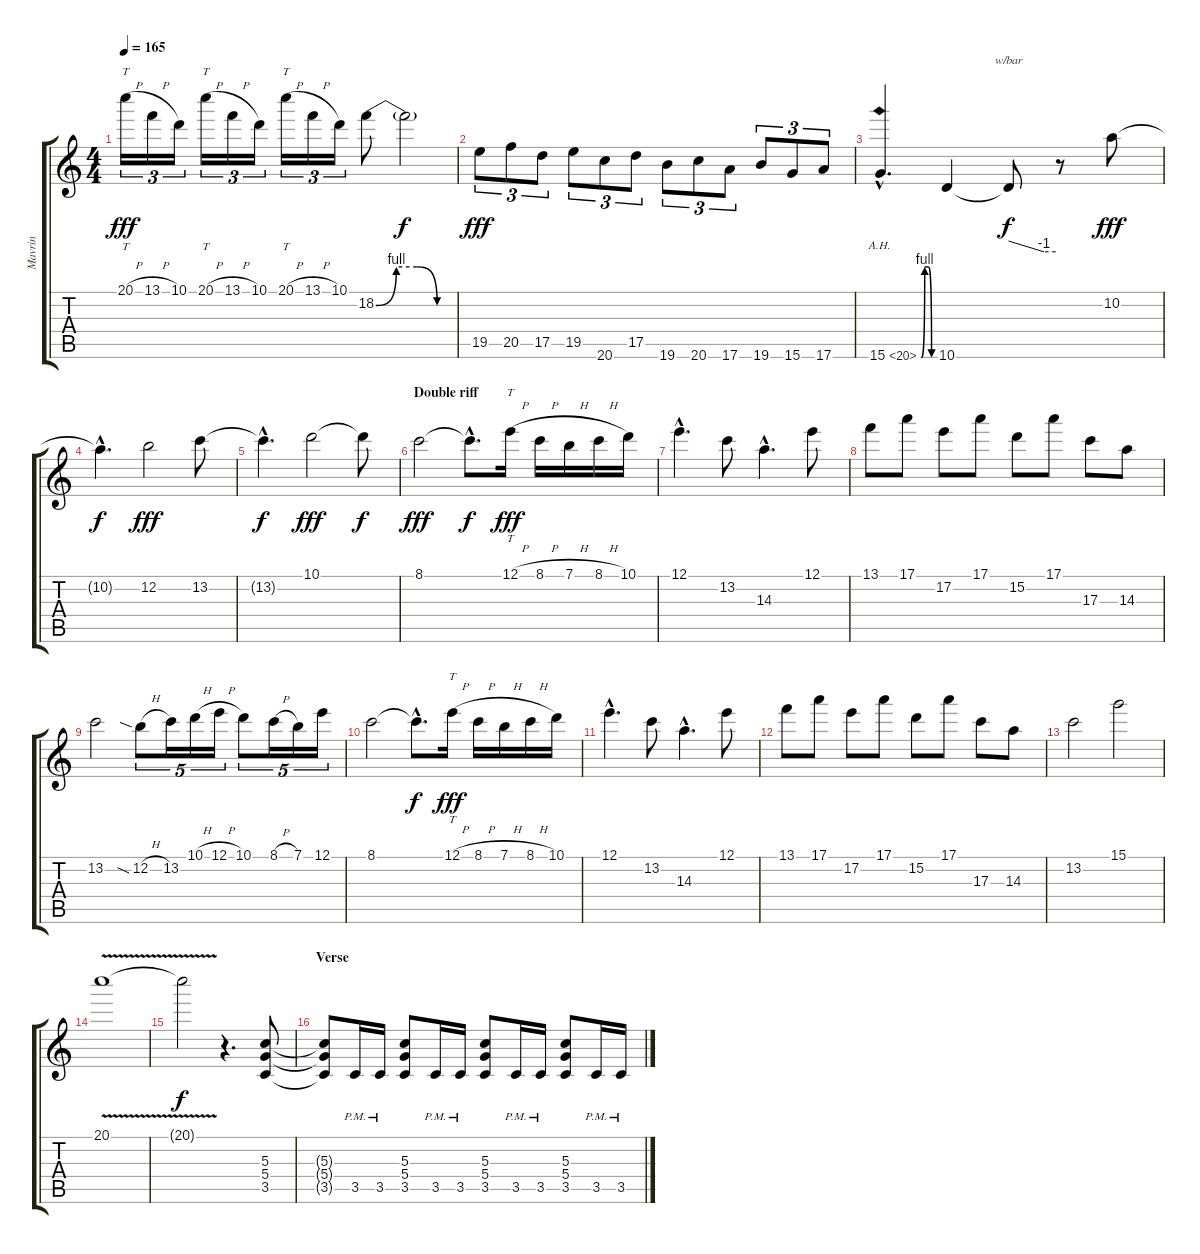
\track ("Mavrin" "Mavrin") {instrument distortionguitar}
\staff {score tabs}
\tuning (E4 B3 G3 D3 A2 E2) {hide}
\ts (4 4)
\tempo 165
\clef g2
\ks c
20.1{h}.16{tt tu (3 2) dy fff} 13.1{h}.16{tu (3 2)} 10.1.16{tu (3 2)} 20.1{h}.16{tt tu (3 2)} 13.1{h}.16{tu (3 2)} 10.1.16{tu (3 2)} 20.1{h}.16{tt tu (3 2)} 13.1{h}.16{tu (3 2)} 10.1.16{tu (3 2)} 18.2{be (custom 0 0 15 4 30 4 45 0 60 0)}.8 18.2{t}.2{dy f} |
19.5.8{tu (3 2) dy fff} 20.5.8{tu (3 2)} 17.5.8{tu (3 2)} 19.5.8{tu (3 2)} 20.6.8{tu (3 2)} 17.5.8{tu (3 2)} 19.6.8{tu (3 2)} 20.6.8{tu (3 2)} 17.6.8{tu (3 2)} 19.6.8{tu (3 2)} 15.6.8{tu (3 2)} 17.6.8{tu (3 2)} |
15.6{be (custom 0 0 15 4 30 4 45 0 60 0) ah 5 hac}.4{d} 10.6.4 10.6{t}.8{tbe (custom default 0 0 45 -4 60 -4) dy f} r.8 10.2.8{dy fff} |
10.2{hac t}.4{d dy f} 12.2.2{dy fff} 13.2.8 |
13.2{hac t}.4{d dy f} 10.1.2{dy fff} 10.1{t}.8{dy f} |
\section ("" "Double riff")
8.1.2{dy fff volume 15 balance 11} 8.1{hac t}.8{d dy f} 12.1{h}.16{tt dy fff} 8.1{h}.16 7.1{h}.16 8.1{h}.16 10.1.16 |
12.1{hac}.4{d} 13.2.8 14.3{hac}.4{d} 12.1.8 |
13.1.8 17.1.8 17.2.8 17.1.8 15.2.8 17.1.8 17.3.8 14.3.8 |
13.2.2 12.2{sia h}.8{tu (5 4)} 13.2.16{tu (5 4)} 10.1{h}.16{tu (5 4)} 12.1{h}.16{tu (5 4)} 10.1.8{tu (5 4)} 8.1{h}.16{tu (5 4)} 7.1.16{tu (5 4)} 12.1.16{tu (5 4)} |
8.1.2 8.1{hac t}.8{d dy f} 12.1{h}.16{tt dy fff} 8.1{h}.16 7.1{h}.16 8.1{h}.16 10.1.16 |
12.1{hac}.4{d} 13.2.8 14.3{hac}.4{d} 12.1.8 |
13.1.8 17.1.8 17.2.8 17.1.8 15.2.8 17.1.8 17.3.8 14.3.8 |
13.2.2 15.1.2 |
20.1{v}.1 |
20.1{t}.2{dy f} r.4{d} (5.3 5.4 3.5).8{volume 13 balance 10} |
\section ("" "Verse")
(5.3{t} 5.4{t} 3.5{t}).8 3.5{pm}.16 3.5{pm}.16 (5.3 5.4 3.5).8 3.5{pm}.16 3.5{pm}.16 (5.3 5.4 3.5).8 3.5{pm}.16 3.5{pm}.16 (5.3 5.4 3.5).8 3.5{pm}.16 3.5{pm}.16
